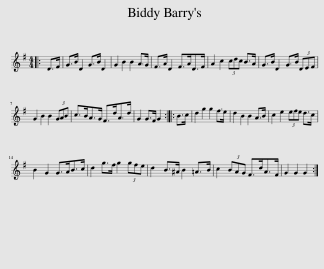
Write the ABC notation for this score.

X:1
L:1/8
M:4/4
I:linebreak $
K:G
V:1 treble
V:1
|: D>F | G>B D2 G>B D2 | G2 B2 B2 A>G | F>A D2 F>AD>F | A2 c2 (3cdc B>A | %5
 G>B D2 G>B (3DEF |$ G2 B2 B2 (3GAB | c>BA>G F>dA>d | G2 G>F G2 :: B>c | %10
 d2 g2 g2 f>e | d2 B2 B2 A>B | c2 e2 (3efe d>c |$ B2 G2 G>AB>c | d2 g>f g2 (3gfe | %15
 d2 B>^A B2 =A>B | c2 (3BAG F>dA>F | G2 G2 G2 :| %18
